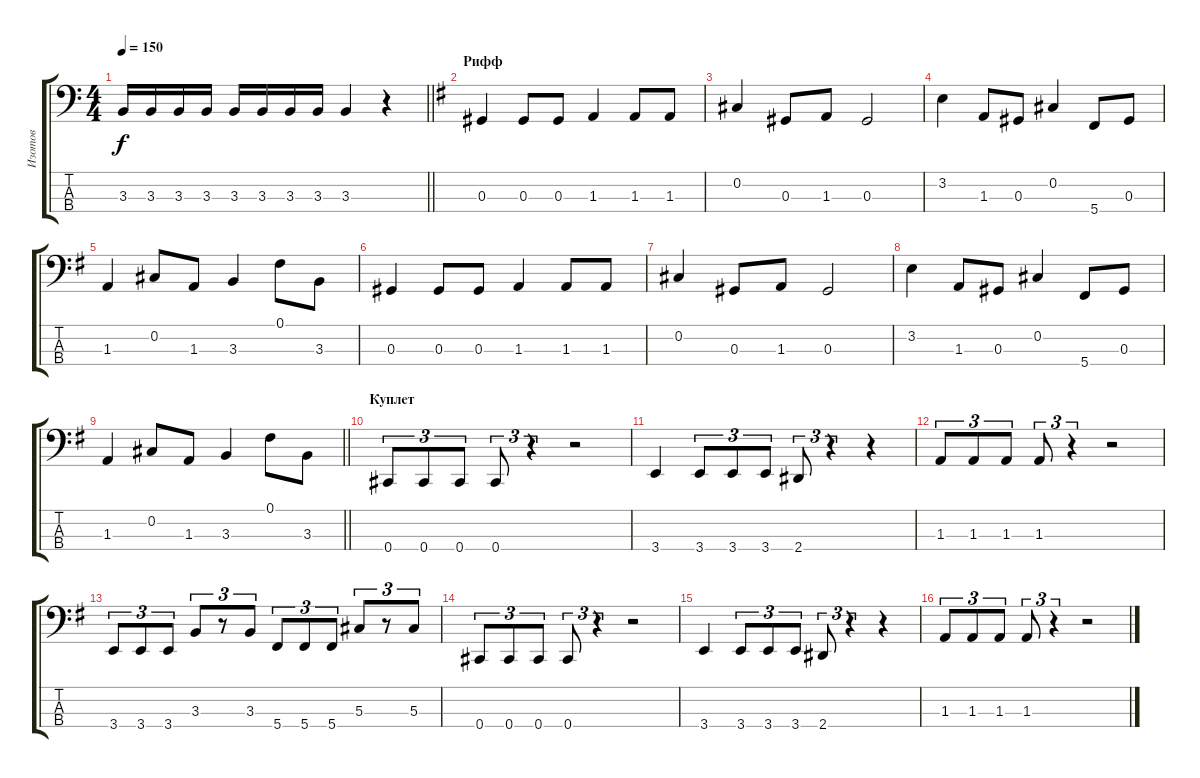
\track ("Изотов" "Изотов") {instrument electricbasspick}
\staff {score tabs}
\tuning (Gb2 Db2 Ab1 Db1) {hide}
\ts (4 4)
\tempo 150
\clef f4
\barLineRight lightlight
\ks c
3.3.16{dy f} 3.3.16 3.3.16 3.3.16 3.3.16 3.3.16 3.3.16 3.3.16 3.3.4 r.4 |
\section ("" "Рифф")
\ks g
0.3.4 0.3.8 0.3.8 1.3.4 1.3.8 1.3.8 |
0.2.4 0.3.8 1.3.8 0.3.2 |
3.2.4 1.3.8 0.3.8 0.2.4 5.4.8 0.3.8 |
1.3.4 0.2.8 1.3.8 3.3.4 0.1.8 3.3.8 |
0.3.4 0.3.8 0.3.8 1.3.4 1.3.8 1.3.8 |
0.2.4 0.3.8 1.3.8 0.3.2 |
3.2.4 1.3.8 0.3.8 0.2.4 5.4.8 0.3.8 |
\barLineRight lightlight
1.3.4 0.2.8 1.3.8 3.3.4 0.1.8 3.3.8 |
\section ("" "Куплет")
0.4.8{tu (3 2)} 0.4.8{tu (3 2)} 0.4.8{tu (3 2)} 0.4.8{tu (3 2)} r.4{tu (3 2)} r.2 |
3.4.4 3.4.8{tu (3 2)} 3.4.8{tu (3 2)} 3.4.8{tu (3 2)} 2.4.8{tu (3 2)} r.4{tu (3 2)} r.4 |
1.3.8{tu (3 2)} 1.3.8{tu (3 2)} 1.3.8{tu (3 2)} 1.3.8{tu (3 2)} r.4{tu (3 2)} r.2 |
3.4.8{tu (3 2)} 3.4.8{tu (3 2)} 3.4.8{tu (3 2)} 3.3.8{tu (3 2)} r.8{tu (3 2)} 3.3.8{tu (3 2)} 5.4.8{tu (3 2)} 5.4.8{tu (3 2)} 5.4.8{tu (3 2)} 5.3.8{tu (3 2)} r.8{tu (3 2)} 5.3.8{tu (3 2)} |
0.4.8{tu (3 2)} 0.4.8{tu (3 2)} 0.4.8{tu (3 2)} 0.4.8{tu (3 2)} r.4{tu (3 2)} r.2 |
3.4.4 3.4.8{tu (3 2)} 3.4.8{tu (3 2)} 3.4.8{tu (3 2)} 2.4.8{tu (3 2)} r.4{tu (3 2)} r.4 |
1.3.8{tu (3 2)} 1.3.8{tu (3 2)} 1.3.8{tu (3 2)} 1.3.8{tu (3 2)} r.4{tu (3 2)} r.2
